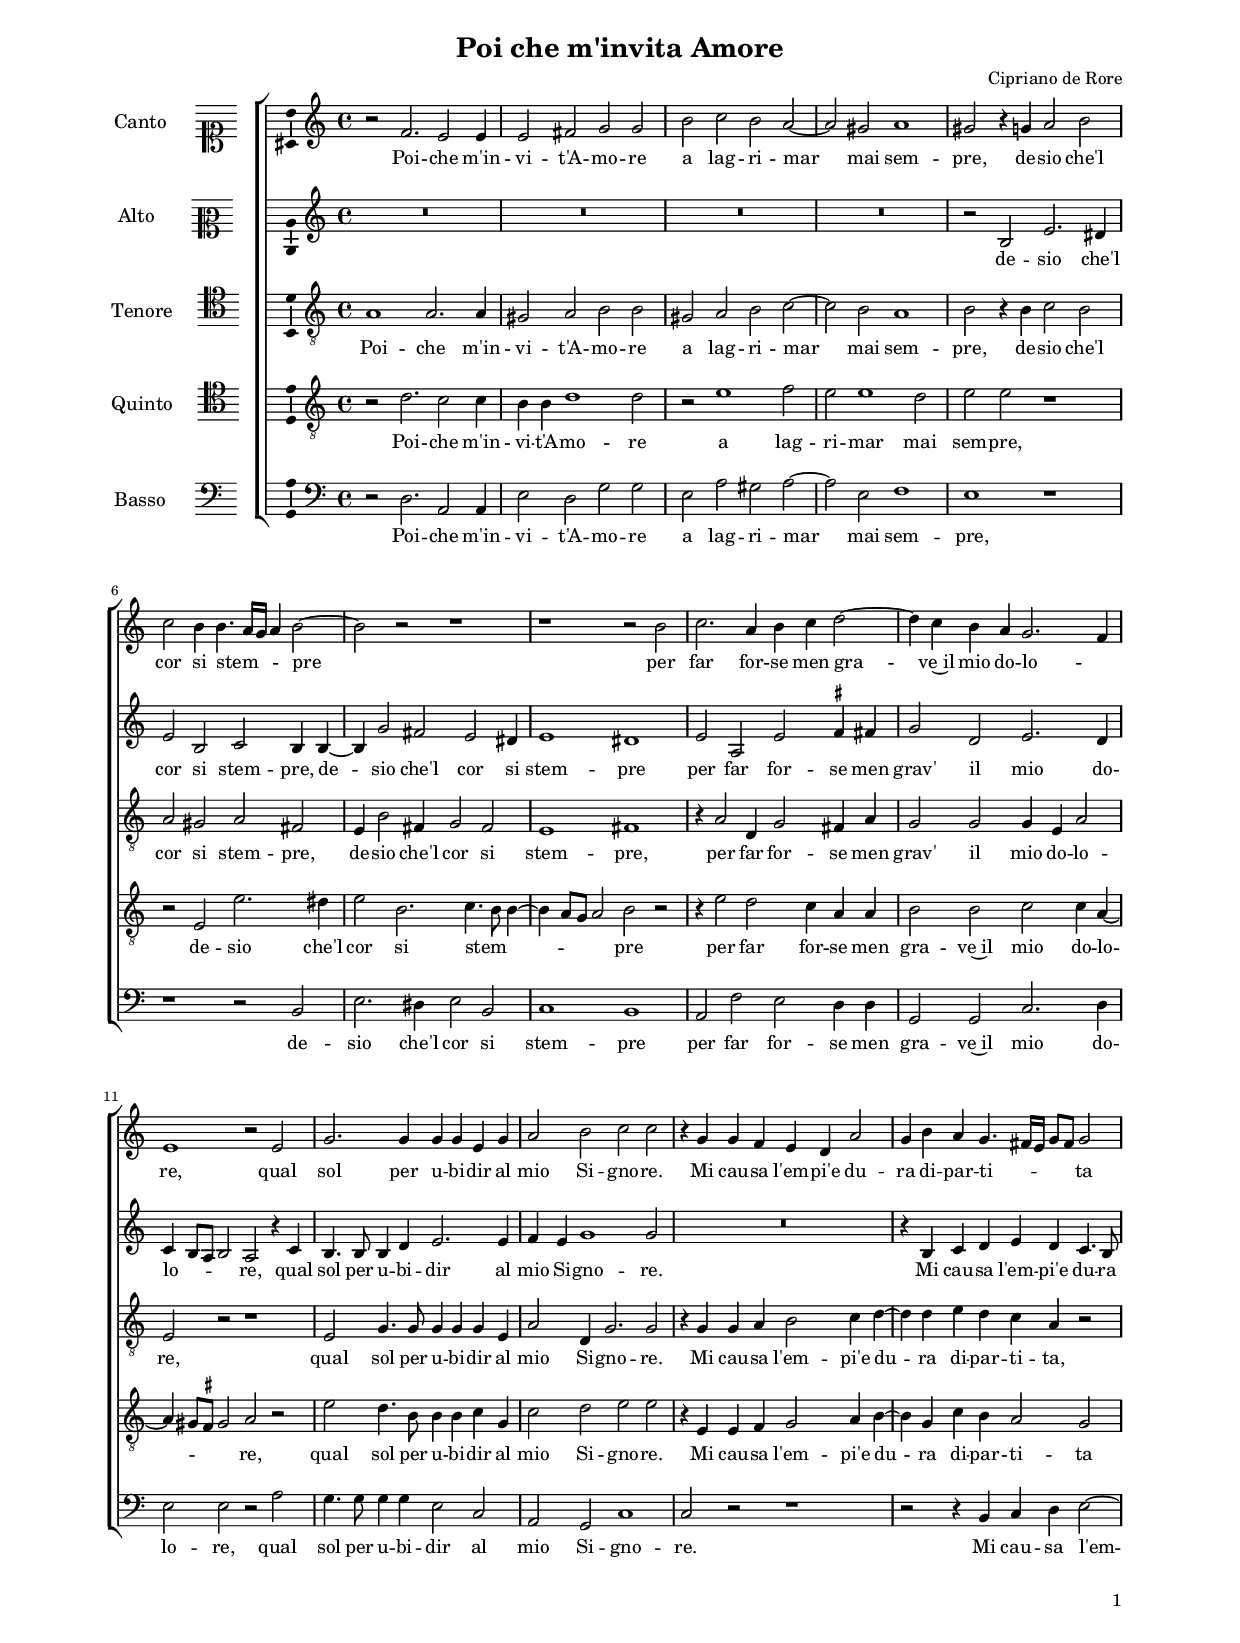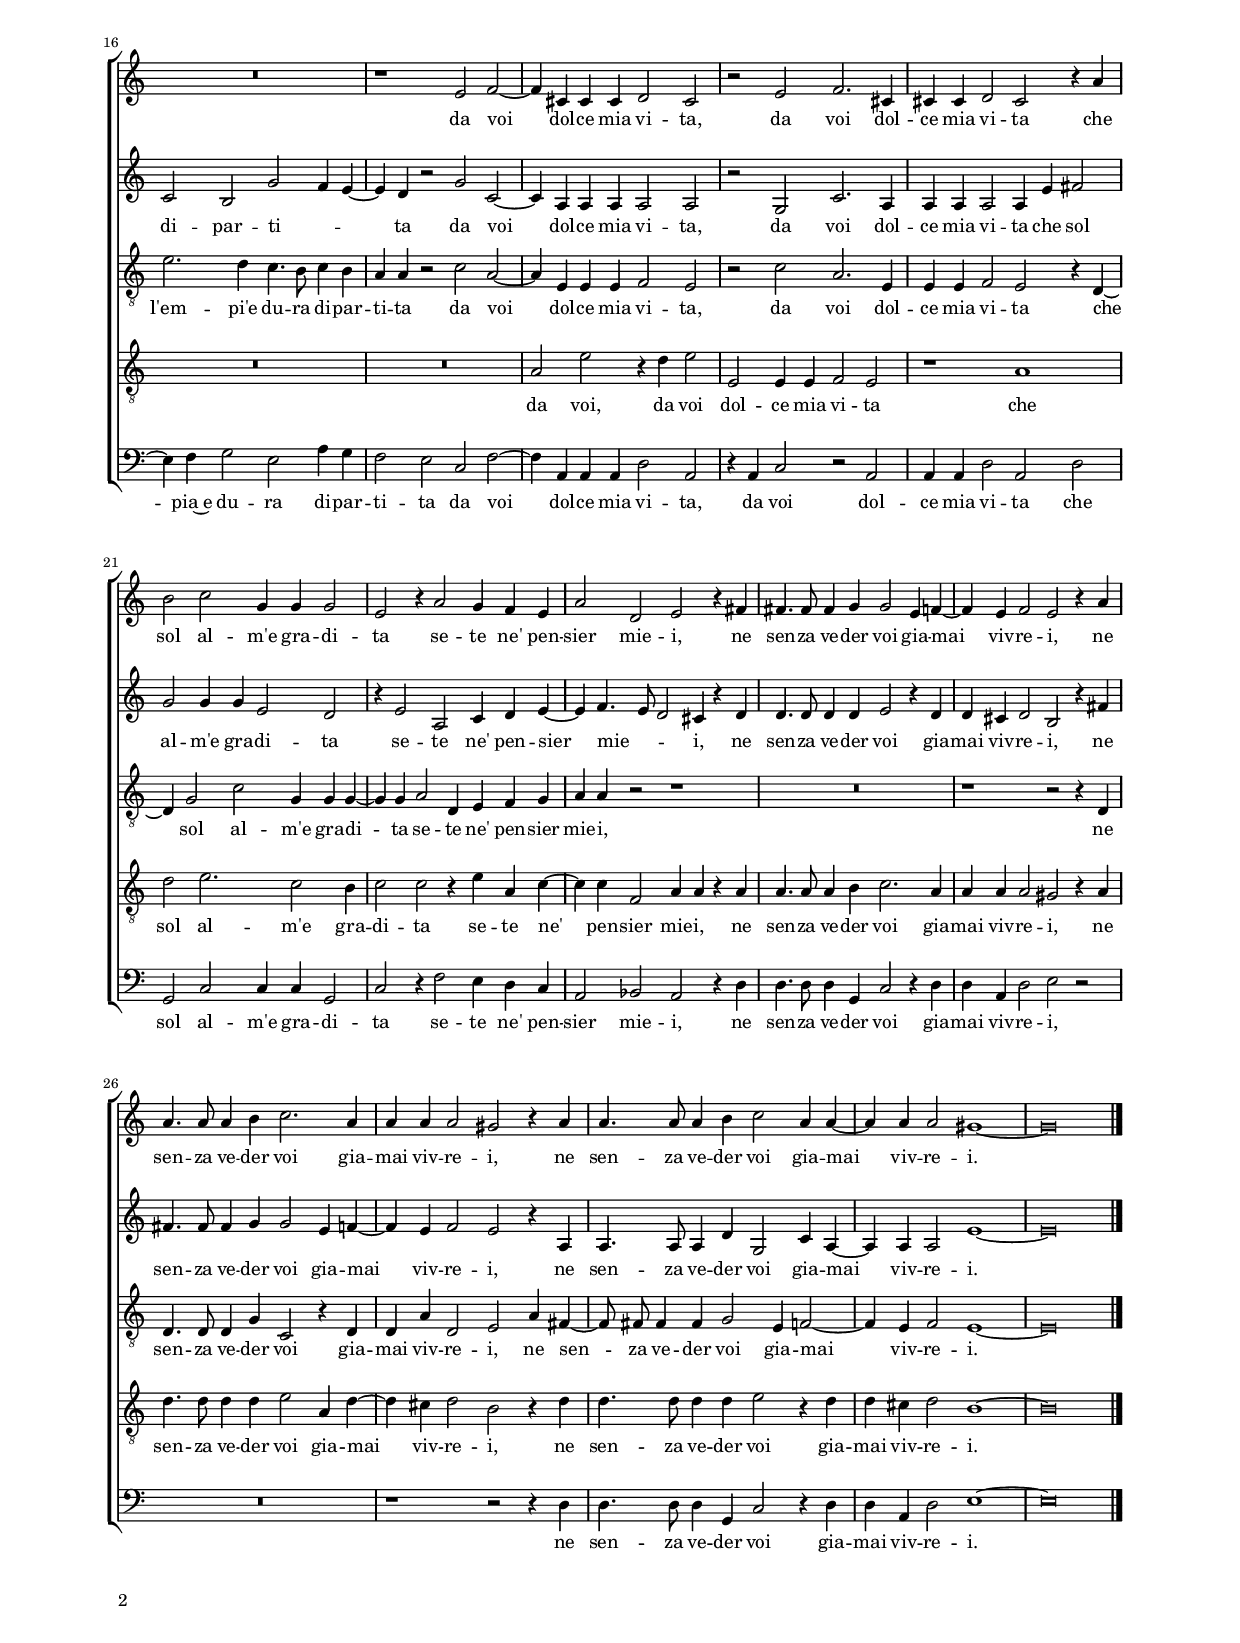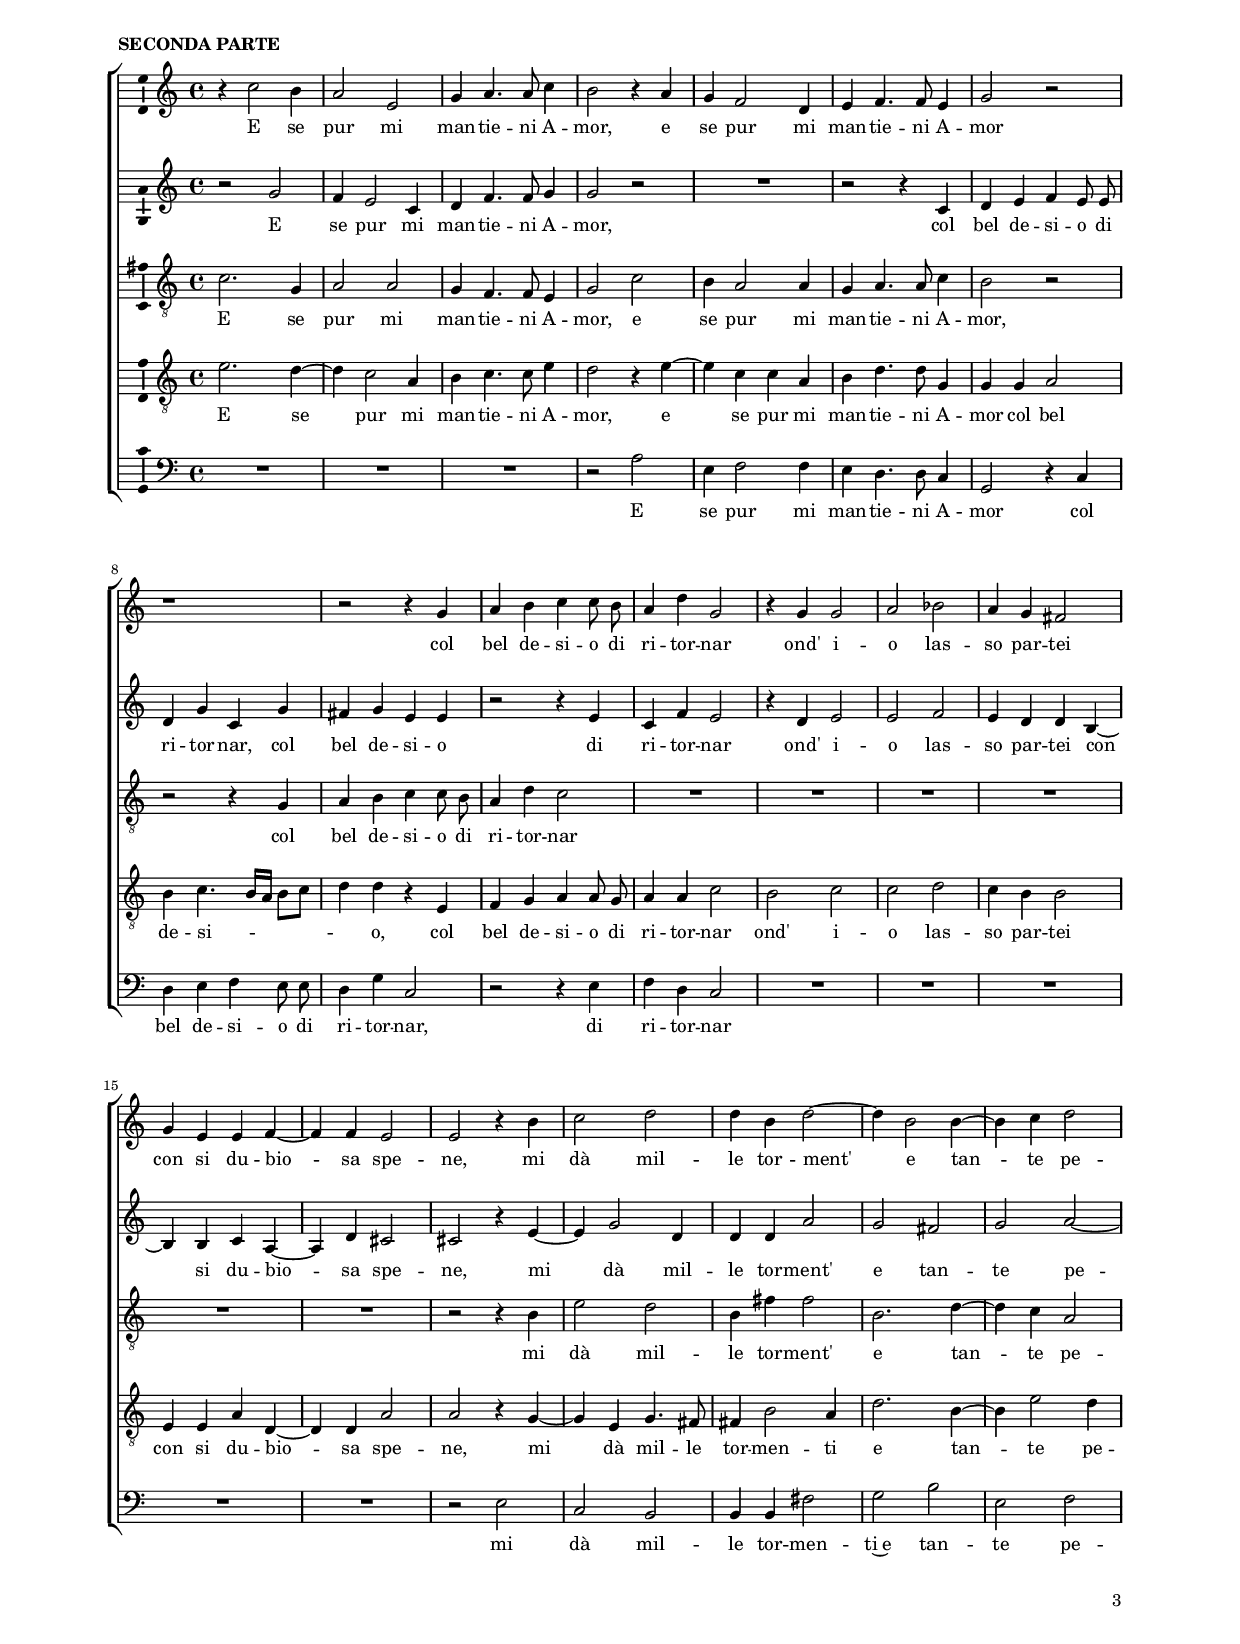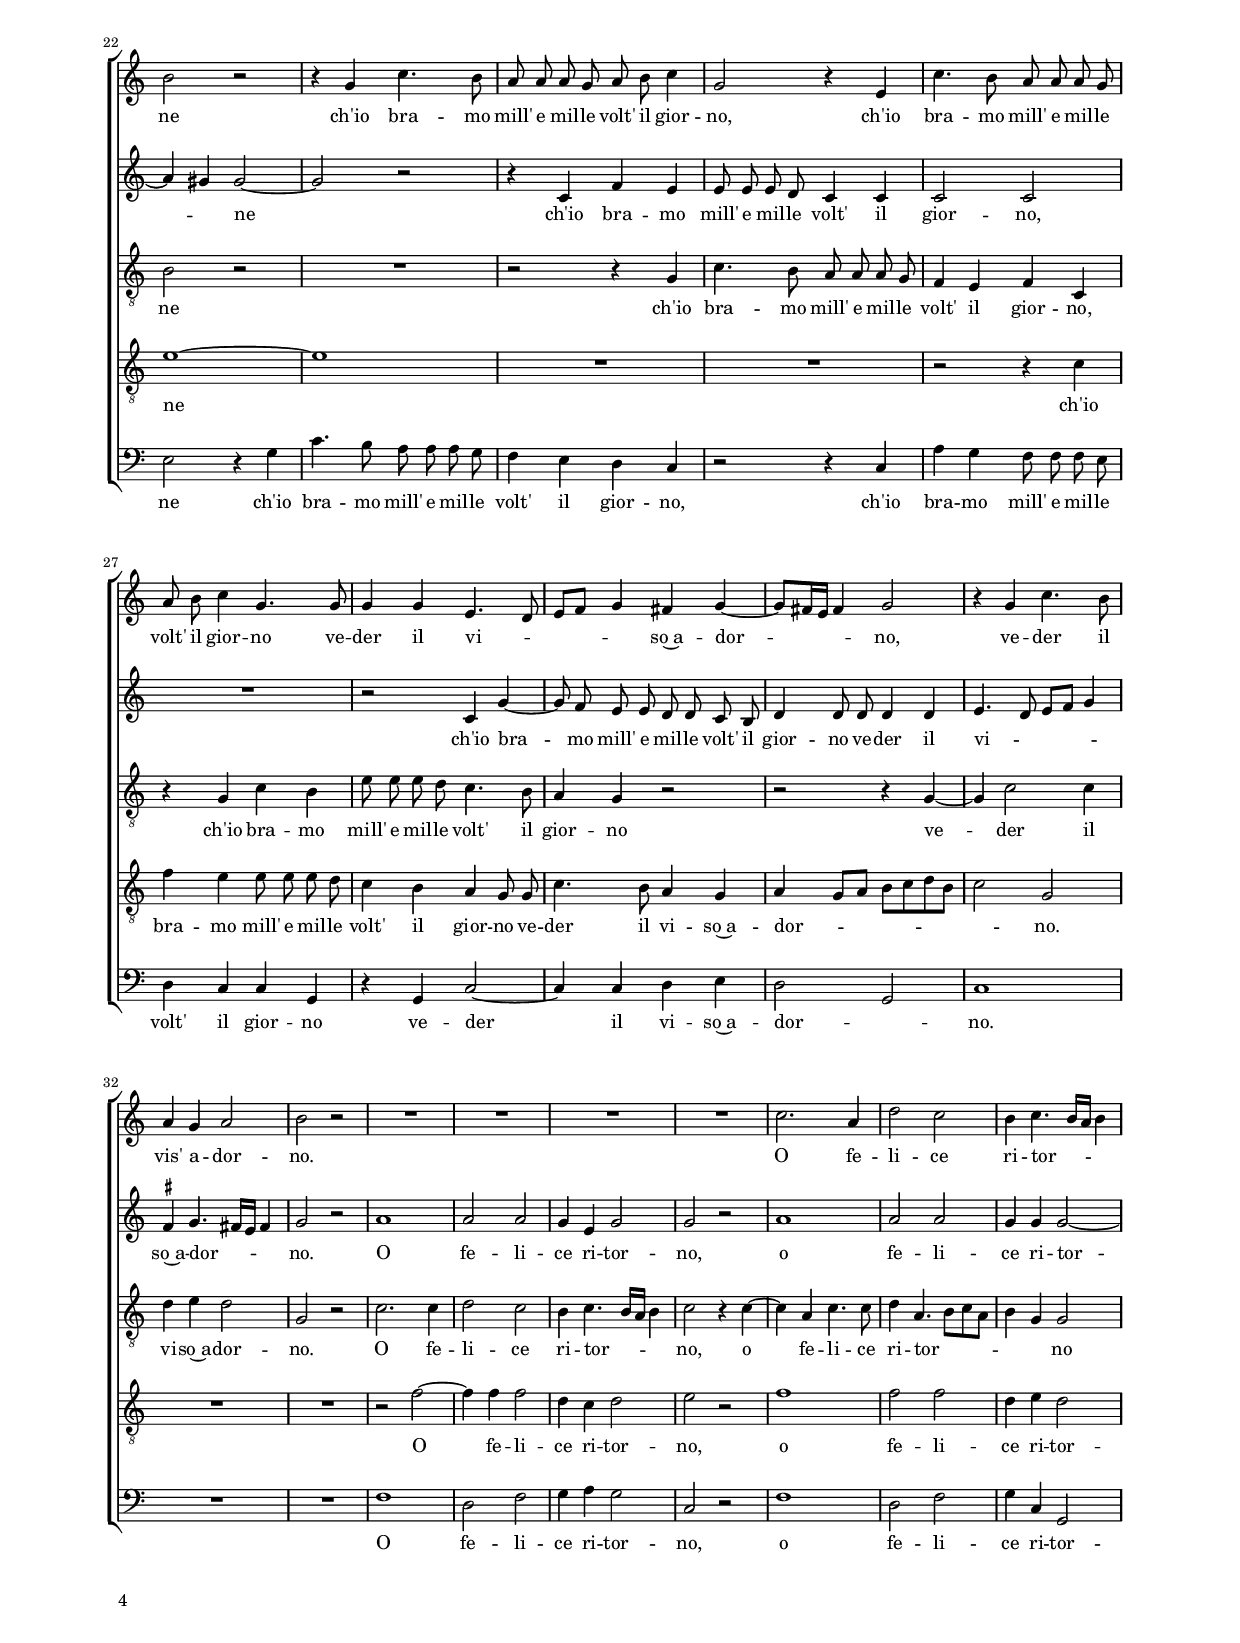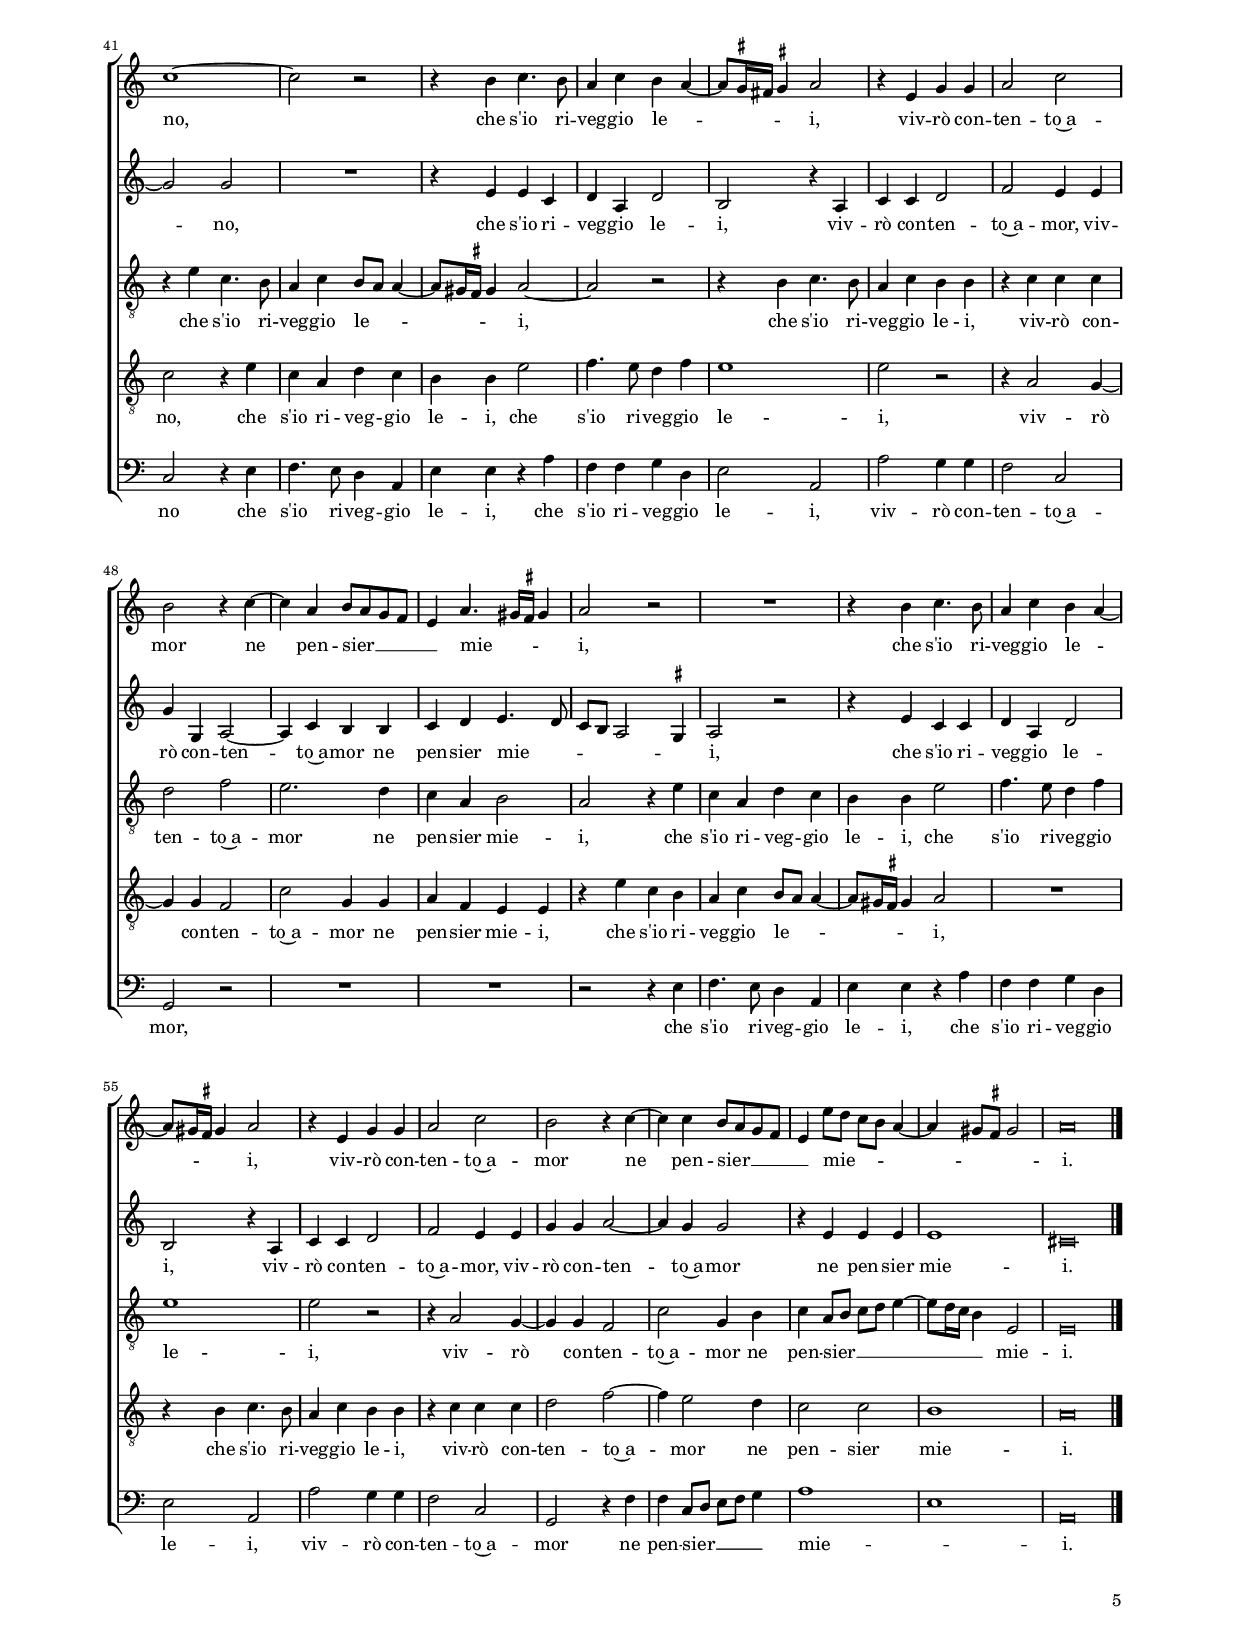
\header
{
  title="Poi che m'invita Amore"
  composer="Cipriano de Rore"
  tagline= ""
}

\version "2.18.2"
\language deutsch
#(set-global-staff-size 15)
% #(set-default-paper-size "letter")
#(ly:set-option 'point-and-click #f)

	
	ficta = { \once \set suggestAccidentals = ##t }
	
	forget = #(define-music-function (parser location music) (ly:music?) #{
		\accidentalStyle forget
		$music
		\accidentalStyle default
		#})
	
	m = \melisma
	me = \melismaEnd


\paper
	{
	top-margin = 1.8 \cm
	bottom-margin = 1.2 \cm
	left-margin = 2 \cm
	right-margin = 2 \cm
	ragged-bottom = ##f
	ragged-last-bottom = ##t
	print-page-number = ##f
	score-system-spacing = #'((basic-distance . 16) (minimum-distance . 14) (padding . 5) (strechability . 150))
	system-system-spacing = #'((basic-distance . 16) (minimum-distance . 14) (padding . 5) (strechability . 150))
        oddFooterMarkup=\markup   \fill-line { "" \fromproperty #'page:page-number-string }
        evenFooterMarkup=\markup  \fill-line { \fromproperty #'page:page-number-string "" }
        last-bottom-spacing = #'((basic-distance . 12) (minimum-distance . 7) (padding . 4))
%	systems-per-page = 3
%	page-count = 6
%	min-systems-per-page = 3
	}

global = {
	\key c \major
	\time 4/4 \set Score.measureLength = #(ly:make-moment 2/1)
    \set Score.tempoHideNote = ##t
    \tempo 2 = 60
    \skip 1*2*30 \bar "|."
	}
	

incipitcantus = \markup { \score {
	{
	\set Staff.instrumentName = \markup { \fontsize #1 "Canto" }
	\key c \major
	\clef soprano
	s4 \bar ""
	}
	\layout  {
	raggedright = ##t
	indent = 1.8 \cm
	line-width = 2.5 \cm
	\context { \Staff \remove Time_signature_engraver }
	\override Staff.Clef.Y-extent = #'(0 . 0)
	}} \hspace #1 }
      
      
incipitaltus = \markup { \score {
	{
	\set Staff.instrumentName = \markup { \fontsize #1 "Alto" }
	\key c \major
	\clef mezzosoprano
	s4 \bar ""
	}
	\layout  {
	raggedright = ##t
	indent = 1.8 \cm
	line-width = 2.5 \cm
	\context { \Staff \remove Time_signature_engraver }
	\override Staff.Clef.Y-extent = #'(0 . 0)
	}} \hspace #1 }


incipittenor = \markup { \score {
	{
	\set Staff.instrumentName = \markup { \fontsize #1 "Tenore" }
	\key c \major
	\clef tenor
	s4 \bar ""
	}
	\layout  {
	raggedright = ##t
	indent = 1.8 \cm
	line-width = 2.5 \cm
	\context { \Staff \remove Time_signature_engraver }
	\override Staff.Clef.Y-extent = #'(0 . 0)
	}} \hspace #1 }
      
      
incipitquintus = \markup { \score {
	{
	\set Staff.instrumentName = \markup { \fontsize #1 "Quinto" }
	\key c \major
	\clef tenor
	s4 \bar ""
	}
	\layout  {
	raggedright = ##t
	indent = 1.8 \cm
	line-width = 2.5 \cm
	\context { \Staff \remove Time_signature_engraver }
	\override Staff.Clef.Y-extent = #'(0 . 0)
	}} \hspace #1 }
      
      
incipitbassus = \markup { \score {
	{
	\set Staff.instrumentName = \markup { \fontsize #1 "Basso" }
	\key c \major
	\clef bass
	s4 \bar ""
	}
	\layout  {
	raggedright = ##t
	indent = 1.8 \cm
	line-width = 2.5 \cm
	\context { \Staff \remove Time_signature_engraver }
	\override Staff.Clef.Y-extent = #'(0 . 0)
	}} \hspace #1 }


cantus =  \relative c''
	{
	r2 f,2. e2 e4
	e2 fis g g
	h2 c h a~
	a2 gis a1
%5
	gis2 r4 g a2 h |
	c2 h4 h4. a16 g a4 h2~
	h2 r r1
	r1 r2 h
	c2. a4 h c d2~
%10
	d4 c h a g2. f4 |
	e1 r2 e
	g2. g4 g g e g
	a2 h c c
	r4 g g f e d a'2
%15
	g4 h a g4. fis16 e g8[ fis] g2 |
	R\breve
	r1 e2 f~
	f4 cis cis cis d2 cis
	r2 e f2. cis4
%20
	cis4 cis d2 cis r4 a' |
	h2 c g4 g g2
	e2 r4 a2 g4 f e
	a2 d, e r4 fis
	fis4. fis8 fis4 g g2 e4 f~
%25
	f4 e f2 e r4 a |
	a4. a8 a4 h c2. a4
	a4 a a2 gis r4 a
	a4. a8 a4 h c2 a4 a~
	a4 a a2 gis1~
%30
	gis\breve |
	}


altus =  \relative c'
    {
	R\breve
	R\breve
	R\breve
	R\breve
%5
	r2 h e2. dis4 |
	e2 h c h4 h~
	h4 g'2 fis e dis4
	e1 dis
	e2 a, e' \ficta fis4 fis! 
%10
	g2 d e2. d4 |
	c4 h8 a h2 a r4 c
    h4. h8 h4 d e2. e4 
	f4 e g1 g2
	R\breve
%15
	r4 h, c d e d c4. h8 |
	c2 h g' f4 e~
	e4 d r2 g c,~
	c4 a a a a2 a
	r2 g c2. a4
%20
	a4 a a2 a4 e' fis2 |
	g2 g4 g e2 d
	r4 e2 a, c4 d e~
	e4 f4. e8 d2 cis4 r d
	d4. d8 d4 d e2 r4 d
%25
	d4 cis d2 h r4 fis' |
	fis4. fis8 fis4 g g2 e4 f~
	f4 e f2 e r4 a,
	a4. a8 a4 d g,2 c4 a~
	a4 a a2 e'1~
%30
	e\breve |
	}


tenor =  \relative c'
	{
	a1 a2. a4
	gis2 a h h
	gis2 a h c~
	c2 h a1
%5
	h2 r4 h c2 h |
	a2 gis a fis
	e4 h'2 fis4 g2 fis
	e1 fis
	r4 a2 d,4 g2 fis4 a
%10
	g2 g g4 e a2 |
	e2 r r1
	e2 g4. g8 g4 g g e
	a2 d,4 g2. g2
	r4 g g a h2 c4 d~
%15
	d4 d e d c a r2 |
	e'2. d4 c4. h8 c4 h
	a4 a r2 c a~
	a4 e e e f2 e
	r2 c' a2. e4
%20
	e4 e f2 e r4 d~ |
	d4 g2 c2 g4 g g~
	g4 g a2 d,4 e f g
	a4 a r2 r1
	R\breve
%25
	r1 r2 r4 d, |
	d4. d8 d4 g c,2 r4 d
	d4 a' d,2 e a4 fis~
	\autoBeamOff fis8 fis fis4 fis g2 e4 f2~
	f4 e f2 e1~
%30
	e\breve |
	}


quintus  =  \relative c'
	{
	r2 d2. c2 c4
	h4 h d1 d2
	r2 e1 f2
	e2 e1 d2
%5
	e2 e r1 |
	r2 e, e'2. dis4
	e2 h2. c4. h8 h4~
	h4 a8 g a2 h r
	r4 e2 d c4 a a
%10
	h2 h c c4 a~ |
    a4 gis8 \ficta fis gis2 a r
    e'2 d4. h8 h4 h c g
    c2 d e2 e
    r4 e, e4 f g2 a4 h~
%15
	h4 g c h a2 g |
	R\breve
	R\breve
	a2 e' r4 d e2
	e,2 e4 e f2 e
%20
	r1 a |
	d2 e2. c2 h4
	c2 c r4 e a, c~
	c4 c f,2  a4 a r a
	a4. a8 a4 h c2. a4
%25
	a4 a a2 gis r4 a |
	d4. d8 d4 d e2 a,4 d~
	d4 cis d2 h r4 d
	d4. d8 d4 d e2 r4 d
	d4 cis d2 h1~
%30
	h\breve |
	}


bassus  =  \relative c
	{
	r2 d2. a2 a4
	e'2 d g g
	e2 a gis a~
	a2 e f1
%5
	e1 r |
	r1 r2 h
	e2. dis4 e2 h
	c1 h
	a2 f' e d4 d
%10
	g,2 g c2. d4 |
	e2 e r a
	g4. g8 g4 g e2 c
	a2 g c1
	c2 r r1
%15
	r2 r4 h c d e2~ |
	e4 f g2 e a4 g
	f2 e c f~
	f4 a, a a d2 a
	r4 a c2 r a
%20
	a4 a d2 a2 d |
	g,2 c c4 c g2
	c2 r4 f2 e4 d c
	a2 b a r4 d
	d4. d8 d4 g, c2 r4 d
%25
	d4 a d2 e r |
	R\breve
	r1 r2 r4 d
	d4. d8 d4 g, c2 r4 d
	d4 a d2 e1~
%30
	e\breve |
	}


lyricscantus = \lyricmode {
	Poi -- che m'in -- vi -- t'A -- mo -- re
    a lag -- ri -- mar mai sem -- pre,
    de -- sio che'l cor si stem -- _ _ _ pre
    per far for -- se men gra -- ve~il mio do -- lo -- _ re,
    qual sol per u -- bi -- dir al mio Si -- gno -- re.
    Mi cau -- sa l'em -- pi'e du -- ra di -- par -- ti -- _ _ _ _ ta
    da voi dol -- ce mia vi -- ta,
    da voi dol -- ce mia vi -- ta
    che sol al -- m'e gra -- di -- ta
    se -- te ne' pen -- sier mie -- i,
    ne sen -- za ve -- der voi gia -- mai viv -- re -- i,
    ne sen -- za ve -- der voi gia -- mai viv -- re -- i,
    ne sen -- za ve -- der voi gia -- mai viv -- re -- i.
	}


lyricsaltus = \lyricmode {
    de -- sio che'l cor si stem -- pre,
    de -- sio che'l cor si stem -- pre
    per far for -- se men grav' il mio do -- lo -- _ _ _ re,
    qual sol per u -- bi -- dir al mio Si -- gno -- re.
    Mi cau -- sa l'em -- pi'e du -- ra di -- par -- ti -- _ _ ta
    da voi dol -- ce mia vi -- ta,
    da voi dol -- ce mia vi -- ta
    che sol al -- m'e gra -- di -- ta
    se -- te ne' pen -- sier mie -- _ _ i,
    ne sen -- za ve -- der voi gia -- mai viv -- re -- i,
    ne sen -- za ve -- der voi gia -- mai viv -- re -- i,
    ne sen -- za ve -- der voi gia -- mai viv -- re -- i.
	}


lyricstenor = \lyricmode {
	Poi -- che m'in -- vi -- t'A -- mo -- re
    a lag -- ri -- mar mai sem -- pre,
    de -- sio che'l cor si stem -- pre,
    de -- sio che'l cor si stem -- pre,
    per far for -- se men grav' il mio do -- lo -- re,
    qual sol per u -- bi -- dir al mio Si -- gno -- re.
    Mi cau -- sa l'em -- pi'e du -- ra di -- par -- ti -- ta,
    l'em -- pi'e du -- ra di -- par -- ti -- ta
    da voi dol -- ce mia vi -- ta,
    da voi dol -- ce mia vi -- ta
    che sol al -- m'e gra -- di -- ta
    se -- te ne' pen -- sier mie -- i,
    ne sen -- za ve -- der voi gia -- mai viv -- re -- i,
    ne sen -- za ve -- der voi gia -- mai viv -- re -- i.
	}


lyricsquintus = \lyricmode {
	Poi -- che m'in -- vi -- t'A -- mo -- re
    a lag -- ri -- mar mai sem -- pre,
    de -- sio che'l cor si stem -- _ _ _ _ _ pre
    per far for -- se men gra -- ve~il mio do -- lo -- _ _ _ re,
    qual sol per u -- bi -- dir al mio Si -- gno -- re.
    Mi cau -- sa l'em -- pi'e du -- ra di -- par -- ti -- ta
    da voi,
    da voi dol -- ce mia vi -- ta
    che sol al -- m'e gra -- di -- ta
    se -- te ne' pen -- sier mie -- i,
    ne sen -- za ve -- der voi gia -- mai viv -- re -- i,
    ne sen -- za ve -- der voi gia -- mai viv -- re -- i,
    ne sen -- za ve -- der voi gia -- mai viv -- re -- i.
	}


lyricsbassus = \lyricmode {
	Poi -- che m'in -- vi -- t'A -- mo -- re
    a lag -- ri -- mar mai sem -- pre,
    de -- sio che'l cor si stem -- pre
    per far for -- se men gra -- ve~il mio do -- lo -- re,
    qual sol per u -- bi -- dir al mio Si -- gno -- re.
    Mi cau -- sa l'em -- pia~e du -- ra di -- par -- ti -- ta
    da voi dol -- ce mia vi -- ta,
    da voi dol -- ce mia vi -- ta
    che sol al -- m'e gra -- di -- ta
    se -- te ne' pen -- sier mie -- i,
    ne sen -- za ve -- der voi gia -- mai viv -- re -- i,
    ne sen -- za ve -- der voi gia -- mai viv -- re -- i.
	}


\score
{  
	% \transpose {
	\new ChoirStaff \with { \override StaffGrouper.staff-staff-spacing.basic-distance = #12 }
	<<

	\new Staff << \global
	\new Voice="v1" {
		\set Staff.instrumentName=\incipitcantus
		\set Staff.midiInstrument = "reed organ"
		\clef violin
		\cantus }
	\new Lyrics \lyricsto "v1" {\lyricscantus }
	>>


	\new Staff << \global
	\new Voice="v2" {
		\set Staff.instrumentName=\incipitaltus
		\set Staff.midiInstrument = "reed organ"
                \clef violin % "G_8"
		\altus}
	\new Lyrics \lyricsto "v2" {\lyricsaltus }
	>>


	\new Staff << \global
	\new Voice="v3" {
		\set Staff.instrumentName=\incipittenor
		\set Staff.midiInstrument = "reed organ"
		\clef "G_8"
		\tenor }
	\new Lyrics \lyricsto "v3" {\lyricstenor }
	>>


	\new Staff << \global
	\new Voice="v5" {
		\set Staff.instrumentName=\incipitquintus
		\set Staff.midiInstrument = "reed organ"
		\clef "G_8"
		\quintus}
	\new Lyrics \lyricsto "v5" {\lyricsquintus }
	>>


	\new Staff << \global
	\new Voice="v4" {
		\set Staff.instrumentName=\incipitbassus
		\set Staff.midiInstrument = "reed organ"
		\clef bass
		\bassus }
	\new Lyrics \lyricsto "v4" {\lyricsbassus}
	>>

	>>
	% } % transpose

	\layout
	{
	indent = 2.5 \cm
	\context { \Staff \override TimeSignature.break-visibility = #end-of-line-invisible }
%	\context { \Lyrics \override VerticalAxisGroup.nonstaff-relatedstaff-spacing.padding = #1.4 }
%	\context { \Lyrics \override LyricText.font-size = #1 }
	\context { \Staff \consists "Ambitus_engraver" }
	\context { \Score \override BarNumber.padding = #2 }
	\context { \Voice \override NoteHead.style = #'baroque }
	}


\midi
	{
	}

}

%%%%%%%%%%%%%%%%%%%%  SECONDA PARTE %%%%%%%%%%%%%%%%%%%%


global = {
	\key c \major
    \time 4/4 % \set Score.measureLength = #(ly:make-moment 2/1)
        \set Score.tempoHideNote = ##t
        \tempo 2 = 45
        \skip 1*61
        \set Score.measureLength = #(ly:make-moment 2/1)
        \skip 1*2
        \bar "|."
	}


cantus =  \relative c''
	{
    r4 c2 h4
    a2 e    
	g4 a4. a8 c4
    h2 r4 a
%5
	g4 f2 d4
    e4 f4. f8 e4
	g2 r
    r1
	r2 r4 g 
%10
    a4 h c \autoBeamOff c8 h |
	a4 d g,2
    r4 g g2
	a2 b
    a4 g fis2
%15
	g4 e e4 f~ 
    f4 f4 e2
	e2 r4 h'
    c2 d
	d4 h d2~ 
%20
    d4 h2 h4~ |
	h4 c d2
    h2 r
	r4 g c4. h8
    a8 a a g a h c4
%25
	g2 r4 e
    c'4. h8 a a a g
	a8 h c4 \autoBeamOn g4. g8
    g4 g e4. d8
	e8 f g4 fis4 g4~
%30
    g8 fis16 e fis4 g2 |
	r4 g c4. h8
    a4 g a2
	h2 r
    R1
%35
	R1
    R1
	R1
    c2. a4
	d2 c 
%40
    h4 c4. h16 a h4 |
	c1~
    c2 r2
	r4 h c4. h8
    a4 c h a~
%45
	a8 \ficta gis16 fis \ficta gis!4 a2
    r4 e g g
	a2 c
    h2 r4 c~
	c4 a h8 a g f
%50
    e4 a4. gis16 \ficta fis gis4 |
	a2 r
    R1
	r4 h c4. h8
    a4 c h a~
%55
	a8 gis16 \ficta fis gis4 a2 
    r4 e g g
	a2 c
    h2 r4 c~
	c4 c h8 a g f
%60
    e4 e'8 d c h a4~ |
	a4 gis8 \ficta fis gis2
	a\breve |
	}


altus =  \relative c'
    {
	r2 g'
    f4 e2 c4
	d4 f4. f8 g4
    g2 r
%5
	R1
    r2 r4 c,
	d4 e f \autoBeamOff e8 e 
    d4 g c, g'
	fis4 g e e 
%10
    r2 r4 e |
	c4 f e2
    r4 d e2
	e2 f
    e4 d d h~
%15
	h4 h c a~ 
    a4 d4 cis2
	cis2 r4 e~ 
    e4 g2 d4
	d4 d a'2
%20
    g2 fis |
	g2 a~ 
    a4 gis4 gis2~
	gis2 r
    r4 c, f e
%25
	e8 e e d c4 c |
    c2 c
	R1
    r2 c4 g'~
	g8 f e8 e d d c h
%30
    d4 d8 d d4 d |
	\autoBeamOn e4. d8 e f g4
    \ficta fis4 g4. fis!16 e fis4
	g2 r
    a1
%35
	a2 a
    g4 e g2
	g2 r
    a1
	a2 a
%40
    g4 g g2~ |
	g2 g
    R1
	r4 e e c
    d a d2
%45
	h2 r4 a
    c4 c d2
	f2 e4 e
    g4 g, a2~
	a4 c h h
%50
    c4 d e4. d8 |
	c8 h a2 \ficta gis4
    a2 r
	r4 e' c c
    d4 a d2
%55
	h2 r4 a
    c c d2
	f2 e4 e
    g4 g a2~
	a4 g g2
%60
    r4 e e e |
	e1
	cis\breve |
	}


tenor =  \relative c'
	{
	c2. g4
    a2 a
	g4 f4. f8 e4
    g2 c
%5
	h4 a2 a4
    g a4. a8 c4
	h2 r
    r2 r4 g
	a4 h c \autoBeamOff c8 h
%10
    a4 d c2 |
	R1
    R1
	R1
    R1
%15
	R1
    R1
	r2 r4 h
    e2 d
	h4 fis' fis2
%20
    h,2. d4~ |
	d4 c a2
    h2 r
	R1
    r2 r4 g
%25
	c4. h8 a a a g |
    f4 e f c
	r4 g' c h
    e8 e e d \autoBeamOn c4. h8
	a4 g r2
%30
    r2 r4 g~ |
	g4 c2 c4
    d e d2
	g,2 r
    c2. c4
%35
	d2 c |
    h4 c4. h16 a h4
	c2 r4 c~ 
    c4 a4 c4. c8
	d4 a4. h8 c a
%40
    h4 g g2 |
	r4 e' c4. h8
    a4 c h8 a a4~
	a8 gis16 \ficta fis gis4 a2~ 
    a2 r2
%45
	r4 h c4. h8 |
    a4 c h h
	r4 c c c
    d2 f
	e2. d4
%50
    c4 a h2 |
	a2 r4 e'
    c4 a d c
	h4 h e2
    f4. e8 d4 f
%55
	e1 
    e2 r
	r4 a,2 g4~ 
    g4 g4 f2
	c'2 g4 h
%60
    c4 a8 h c d e4~ |
	e8 d16 c h4 e,2
	e\breve |
	}


quintus  =  \relative c'
	{
	e2. d4~
    d4 c2 a4
	h4 c4. c8 e4
    d2 r4 e~
%5
	e4 c c a
    h4 d4. d8 g,4
	g4 g a2
    h4 c4. h16 a h8 c
	d4 d r e,
%10
    f4 g a \autoBeamOff a8 g \autoBeamOn |
	a4 a c2
    h2 c
	c2 d
    c4 h h2
%15
	e,4 e a d,~ |
    d4 d4 a'2
	a2 r4 g4~
    g4 e4 g4. fis8
	fis4 h2 a4
%20
    d2. h4~ |
	h4 e2 d4
    e1~
	e1
    R1
%25
	R1
    r2 r4 c
	f4 e \autoBeamOff e8 e e d
    c4 h a g8 g
	\autoBeamOn c4. h8 a4 g
%30
    a4 g8 a h[ c d h] |
	c2 g 
    R1
	R1 
    r2 f'~
%35
	f4 f f2
    d4 c d2
	e2 r 
    f1
	f2 f
%40
    d4 e d2 |
	c2 r4 e 
    c4 a d c
	h4 h e2
    f4. e8 d4 f
%45
	e1 |
    e2 r
	r4 a,2 g4~ 
    g4 g4 f2
	c'2 g4 g 
%50
    a4 f e e |
	r4 e' c h
    a c h8 a a4~
	a8 gis16 \ficta fis gis4 a2
    R1
%55
	r4 h c4. h8 |
    a4 c h h
	r4 c c c
    d2 f~
	f4 e2 d4 
%60
    c2 c |
	h1
	a\breve |
	}


bassus  =  \relative c
	{
	R1
    R1
	R1
    r2 a'
%5
	e4 f2 f4
    e4 d4. d8 c4
	g2 r4 c
    d4 e f \autoBeamOff e8 e
	d4 g c,2 
%10
    r2 r4 e |
	f4 d c2
    R1
	R1
    R1
%15
	R1
    R1
	r2 e
    c2 h
	h4 h fis'2 
%20
    g2 h |
	e,2 f
    e2 r4 g
	c4. h8 a a a g
    f4 e d c
%25
	r2 r4 c
    a'4 g f8 f f e \autoBeamOn
	d4 c c g
    r4 g c2~
	c4 c d e
%30
    d2 g, |
	c1
    R1
	R1
    f1
%35
	d2 f
    g4 a g2
	c,2 r
    f1
	d2 f
%40
    g4 c, g2 |
	c2 r4 e
    f4. e8 d4 a
	e'4 e r a 
    f4 f g d
%45
	e2 a,
    a'2 g4 g
	f2 c
    g2 r
	R1
%50
    R1 |
	r2 r4 e'
    f4. e8 d4 a
	e'4 e r a 
    f4 f g d
%55
	e2 a,
    a'2 g4 g
	f2 c
    g2 r4 f'
	f4 c8 d e f g4
%60
    a1 |
	e1
	a,\breve |
	}


lyricscantus = \lyricmode {
	E se pur mi man -- tie -- ni A -- mor,
    e se pur mi man -- tie -- ni A -- mor
    col bel de -- si -- o
    di ri -- tor -- nar ond' i -- o las -- so par -- tei
    con si du -- bio -- sa spe -- ne,
    mi dà mil -- le tor -- ment' e tan -- te pe -- ne
    ch'io bra -- mo mill' e mil -- le volt' il gior -- no,
    ch'io bra -- mo mill' e mil -- le volt' il gior -- no
    ve -- der il vi -- _ _ _ _ so~a -- dor -- _ _ _ no,
    ve -- der il vis' a -- dor -- no.
    O fe -- li -- ce ri -- tor -- _ _ _ no,
    che s'io ri -- veg -- gio le -- _ _ _ _ i,
    viv -- rò con -- ten -- to~a -- mor ne pen -- sier __ _ _ _ _ mie -- _ _ _ i,
    che s'io ri -- veg -- gio le -- _ _ _ _ i,
    viv -- rò con -- ten -- to~a -- mor ne pen -- sier __ _ _ _ _ mie -- _ _ _ _ _ _ _ i.
	}


lyricsaltus = \lyricmode {
	E se pur mi man -- tie -- ni A -- mor,
    col bel de -- si -- o di ri -- tor -- nar,
    col bel de -- si -- o
    di ri -- tor -- nar ond' i -- o las -- so par -- tei
    con si du -- bio -- sa spe -- ne,
    mi dà mil -- le tor -- ment' e tan -- te pe -- _ ne
    ch'io bra -- mo mill' e mil -- le volt' il gior -- no,
    ch'io bra -- mo mill' e mil -- le volt' il gior -- no
    ve -- der il vi -- _ _ _ _ so~a -- dor -- _ _ _ no.
    O fe -- li -- ce ri -- tor -- no,
    o fe -- li -- ce ri -- tor -- no,
    che s'io ri -- veg -- gio le -- i,
    viv -- rò con -- ten -- to~a -- mor,
    viv -- rò con -- ten -- to~a -- mor ne pen -- sier mie -- _ _ _ _ _ i,
    che s'io ri -- veg -- gio le -- i,
    viv -- rò con -- ten -- to~a -- mor,
    viv -- rò con -- ten -- to~a -- mor ne pen -- sier mie -- i.
	}


lyricstenor = \lyricmode {
	E se pur mi man -- tie -- ni A -- mor,
    e se pur mi man -- tie -- ni A -- mor,
    col bel de -- si -- o di ri -- tor -- nar
    mi dà mil -- le tor -- ment' e tan -- te pe -- ne
    ch'io bra -- mo mill' e mil -- le volt' il gior -- no,
    ch'io bra -- mo mill' e mil -- le volt' il gior -- no
    ve -- der il vi -- so~a -- dor -- no.
    O fe -- li -- ce ri -- tor -- _ _ _ no,
    o fe -- li -- ce ri -- tor -- _ _ _ _ _ no
    che s'io ri -- veg -- gio le -- _ _ _ _ _ i,
    che s'io ri -- veg -- gio le -- i,
    viv -- rò con -- ten -- to~a -- mor ne pen -- sier mie -- i,
    che s'io ri -- veg -- gio le -- i,
    che s'io ri -- veg -- gio le -- i,
    viv -- rò con -- ten -- to~a -- mor ne pen -- sier __ _ _ _ _ _ _ _ mie -- i.
	}


lyricsquintus = \lyricmode {
	E se pur mi man -- tie -- ni A -- mor,
    e se pur mi man -- tie -- ni A -- mor
    col bel de -- si -- _ _ _ _ _ o,
    col bel de -- si -- o
    di ri -- tor -- nar ond' i -- o las -- so par -- tei
    con si du -- bio -- sa spe -- ne,
    mi dà mil -- le tor -- men -- ti e tan -- te pe -- ne
    ch'io bra -- mo mill' e mil -- le volt' il gior -- no
    ve -- der il vi -- so~a -- dor -- _ _ _ _ _ _ _ no.
    O fe -- li -- ce ri -- tor -- no,
    o fe -- li -- ce ri -- tor -- no,
    che s'io ri -- veg -- gio le -- i,
    che s'io ri -- veg -- gio le -- i,
    viv -- rò con -- ten -- to~a -- mor ne pen -- sier mie -- i,
    che s'io ri -- veg -- gio le -- _ _ _ _ _ i,
    che s'io ri -- veg -- gio le -- i,
    viv -- rò con -- ten -- to~a -- mor ne pen -- sier mie -- i.
	}


lyricsbassus = \lyricmode {
	E se pur mi man -- tie -- ni A -- mor
    col bel de -- si -- o
    di ri -- tor -- nar,
    di ri -- tor -- nar
    mi dà mil -- le tor -- men -- ti~e tan -- te pe -- ne
    ch'io bra -- mo mill' e mil -- le volt' il gior -- no,
    ch'io bra -- mo mill' e mil -- le volt' il gior -- no
    ve -- der il vi -- so~a -- dor -- _ no.
    O fe -- li -- ce ri -- tor -- no,
    o fe -- li -- ce ri -- tor -- no
    che s'io ri -- veg -- gio le -- i,
    che s'io ri -- veg -- gio le -- i,
    viv -- rò con -- ten -- to~a -- mor,
    che s'io ri -- veg -- gio le -- i,
    che s'io ri -- veg -- gio le -- i,
    viv -- rò con -- ten -- to~a -- mor ne pen -- sier __ _ _ _ _ mie -- _ i.
	}


\score
	{  
	% \transpose {
	\new ChoirStaff \with { \override StaffGrouper.staff-staff-spacing.basic-distance = #12 }
	<<

	\new Staff <<\global
	\new Voice="v1" {
	  %\set Staff.instrumentName=Cantus
		\set Staff.midiInstrument = "reed organ"
		\clef violin
		\cantus }
	\new Lyrics \lyricsto "v1" {\lyricscantus }
	>>


	\new Staff << \global
	\new Voice="v2" {
	  %\set Staff.instrumentName=Altus
		\set Staff.midiInstrument = "reed organ"
        \clef violin % "G_8"
		\altus}
	\new Lyrics \lyricsto "v2" {\lyricsaltus }
	>>


	\new Staff <<\global
	\new Voice="v3" {
	  %\set Staff.instrumentName=Tenor
		\set Staff.midiInstrument = "reed organ"
		\clef "G_8"
		\tenor }
	\new Lyrics \lyricsto "v3" {\lyricstenor }
	>>


	\new Staff << \global
	\new Voice="v5" {
	  %\set Staff.instrumentName=Quintus
		\set Staff.midiInstrument = "reed organ"
		\clef "G_8"
		\quintus}
	\new Lyrics \lyricsto "v5" {\lyricsquintus }
	>>


	\new Staff <<\global
	\new Voice="v4" {
	  %\set Staff.instrumentName=Bassus
		\set Staff.midiInstrument = "reed organ"
		\clef bass
		\bassus }
	\new Lyrics \lyricsto "v4" {\lyricsbassus}
	>>
	
	>>
	% } % transpose

	\layout
	{
	indent = 0 \cm
	\context { \Staff \override TimeSignature.break-visibility = #end-of-line-invisible }
%	\context { \Lyrics \override VerticalAxisGroup.nonstaff-relatedstaff-spacing.padding = #1.4 }
%	\context { \Lyrics \override LyricText.font-size = #1 }
	\context { \Staff \consists "Ambitus_engraver" }
	\context { \Score \override BarNumber.padding = #2 }
	\context { \Voice \override NoteHead.style = #'baroque }
	}

        \header { piece = \markup { \raise #2 \bold "SECONDA PARTE"} }

\midi
	{
	}
	
}

% EOF
